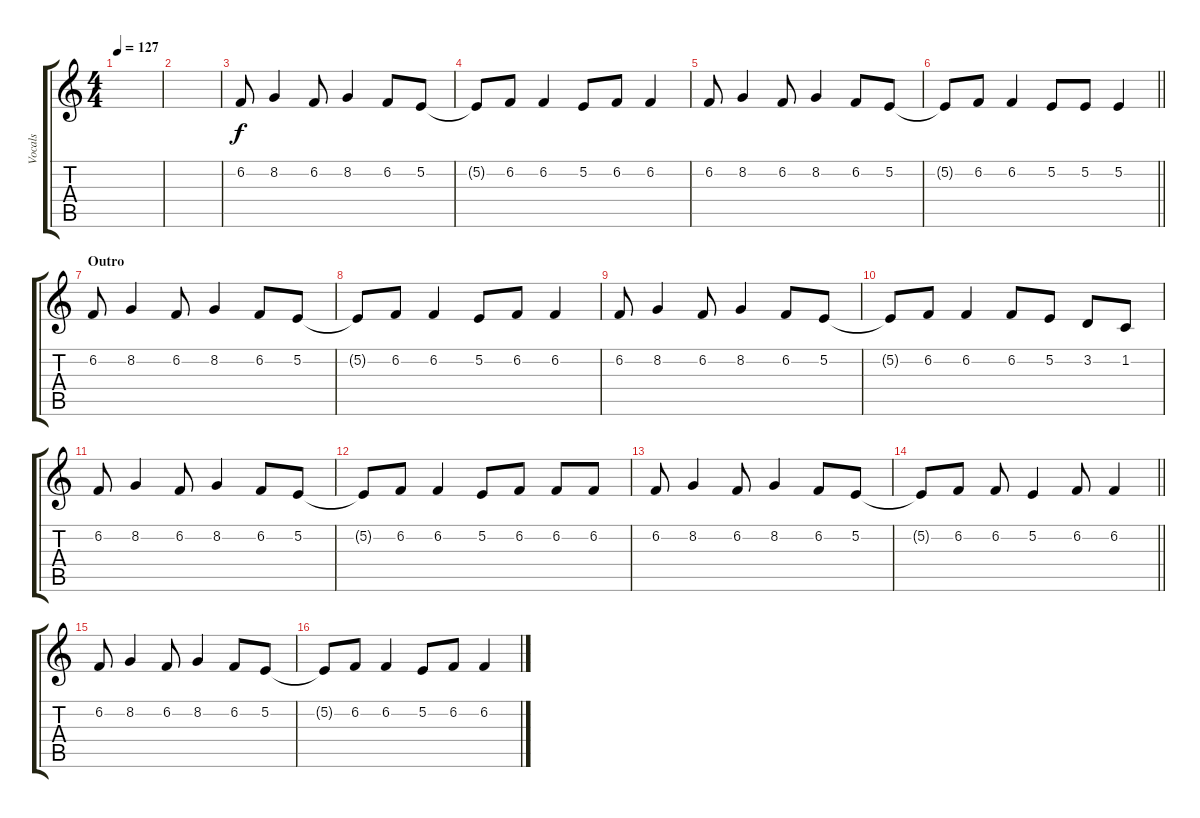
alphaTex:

\track ("Vocals" "Vocals") {instrument electricgrandpiano}
\staff {score tabs}
\tuning (E4 B3 G3 D3 A2 E2) {hide}
\ts (4 4)
\tempo 127
\clef g2
\ks c
|
|
6.2.8 8.2.4 6.2.8 8.2.4 6.2.8 5.2.8 |
5.2{t}.8 6.2.8 6.2.4 5.2.8 6.2.8 6.2.4 |
6.2.8 8.2.4 6.2.8 8.2.4 6.2.8 5.2.8 |
\barLineRight lightlight
5.2{t}.8 6.2.8 6.2.4 5.2.8 5.2.8 5.2.4 |
\section ("" "Outro")
6.2.8 8.2.4 6.2.8 8.2.4 6.2.8 5.2.8 |
5.2{t}.8 6.2.8 6.2.4 5.2.8 6.2.8 6.2.4 |
6.2.8 8.2.4 6.2.8 8.2.4 6.2.8 5.2.8 |
5.2{t}.8 6.2.8 6.2.4 6.2.8 5.2.8 3.2.8 1.2.8 |
6.2.8 8.2.4 6.2.8 8.2.4 6.2.8 5.2.8 |
5.2{t}.8 6.2.8 6.2.4 5.2.8 6.2.8 6.2.8 6.2.8 |
6.2.8 8.2.4 6.2.8 8.2.4 6.2.8 5.2.8 |
\barLineRight lightlight
5.2{t}.8 6.2.8 6.2.8 5.2.4 6.2.8 6.2.4 |
6.2.8 8.2.4 6.2.8 8.2.4 6.2.8 5.2.8 |
5.2{t}.8 6.2.8 6.2.4 5.2.8 6.2.8 6.2.4
